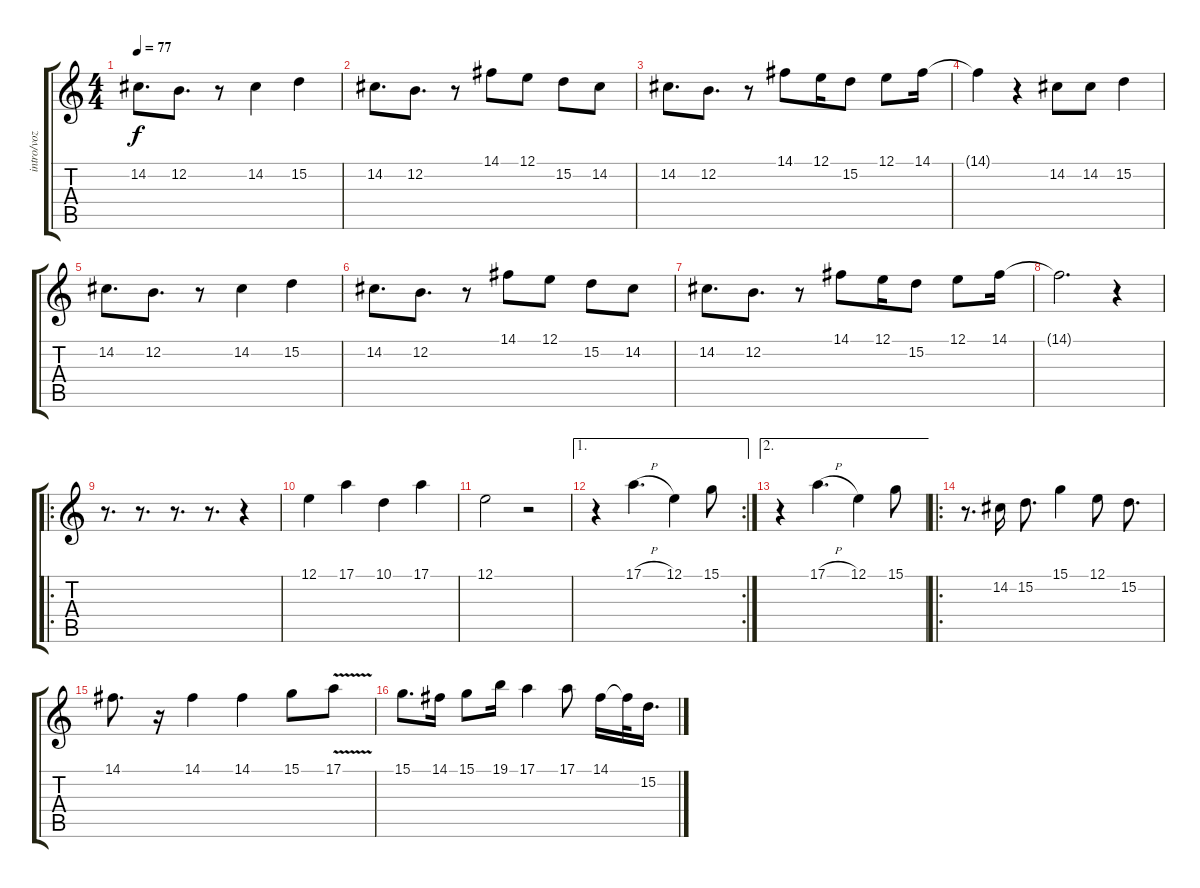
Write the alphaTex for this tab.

\track ("intro/voz" "intro/voz") {instrument viola}
\staff {score tabs}
\tuning (E4 B3 G3 D3 A2 E2) {hide}
\ts (4 4)
\tempo 77
\clef g2
\ks c
14.2.8{d dy f} 12.2.8{d} r.8 14.2.4 15.2.4 |
14.2.8{d} 12.2.8{d} r.8 14.1.8 12.1.8 15.2.8 14.2.8 |
14.2.8{d} 12.2.8{d} r.8 14.1.8 12.1.16 15.2.8 12.1.8 14.1.16 |
14.1{t}.4 r.4 14.2.8 14.2.8 15.2.4 |
14.2.8{d} 12.2.8{d} r.8 14.2.4 15.2.4 |
14.2.8{d} 12.2.8{d} r.8 14.1.8 12.1.8 15.2.8 14.2.8 |
14.2.8{d} 12.2.8{d} r.8 14.1.8 12.1.16 15.2.8 12.1.8 14.1.16 |
14.1{t}.2{d} r.4 |
\ro
r.8{d} r.8{d} r.8{d} r.8{d} r.4 |
12.1.4 17.1.4 10.1.4 17.1.4 |
12.1.2 r.2 |
\ae 1
\rc 2
r.4 17.1{h}.4{d} 12.1.4 15.1.8 |
\ae 2
r.4 17.1{h}.4{d} 12.1.4 15.1.8 |
\ro
r.8{d volume 11 instrument viola} 14.2.16 15.2.8{d} 15.1.4 12.1.8 15.2.8{d} |
14.1.8{d} r.16 14.1.4 14.1.4 15.1.8 17.1{v}.8 |
15.1.8{d} 14.1.16 15.1.8 19.1.16 17.1.4 17.1.8 14.1.16 14.1{t}.32 15.2.16{d}
